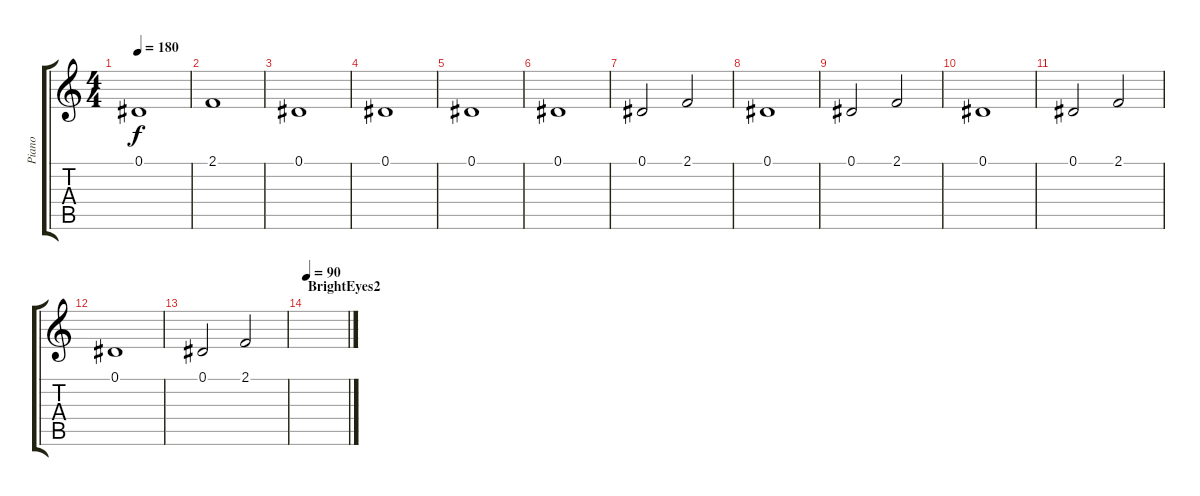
\track ("Piano" "Piano") {instrument brightacousticpiano}
\staff {score tabs}
\tuning (Eb4 Bb3 Gb3 Db3 Ab2 Eb2) {hide}
\ts (4 4)
\tempo 180
\clef g2
\ks c
0.1{t}.1{dy f} |
2.1.1 |
0.1.1 |
0.1.1 |
0.1.1 |
0.1.1 |
0.1.2 2.1.2 |
0.1.1 |
0.1.2 2.1.2 |
0.1.1 |
0.1.2 2.1.2 |
0.1.1 |
0.1.2 2.1.2 |
\section ("" "BrightEyes2")
\tempo 90
